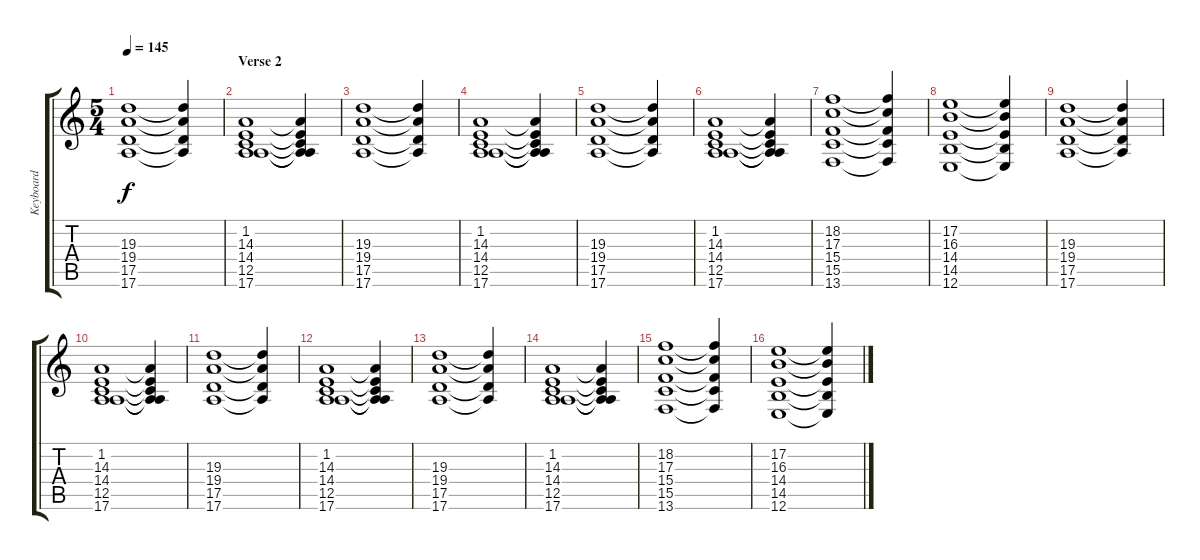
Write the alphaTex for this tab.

\track ("Keyboard" "Keyboard") {instrument pad2warm}
\staff {score tabs}
\tuning (E4 B3 G3 D3 A2 E2) {hide}
\ts (5 4)
\tempo 145
\clef g2
\ks c
(19.3 19.4 17.5 17.6).1{dy f} (19.3{t} 19.4{t} 17.5{t} 17.6{t}).4 |
\section ("" "Verse 2")
(1.2 14.3 14.4 12.5 17.6).1{volume 5} (1.2{t} 14.3{t} 14.4{t} 12.5{t} 17.6{t}).4 |
(19.3 19.4 17.5 17.6).1 (19.3{t} 19.4{t} 17.5{t} 17.6{t}).4 |
(1.2 14.3 14.4 12.5 17.6).1 (1.2{t} 14.3{t} 14.4{t} 12.5{t} 17.6{t}).4 |
(19.3 19.4 17.5 17.6).1 (19.3{t} 19.4{t} 17.5{t} 17.6{t}).4 |
(1.2 14.3 14.4 12.5 17.6).1 (1.2{t} 14.3{t} 14.4{t} 12.5{t} 17.6{t}).4 |
(18.2 17.3 15.4 15.5 13.6).1 (18.2{t} 17.3{t} 15.4{t} 15.5{t} 13.6{t}).4 |
(17.2 16.3 14.4 14.5 12.6).1 (17.2{t} 16.3{t} 14.4{t} 14.5{t} 12.6{t}).4 |
(19.3 19.4 17.5 17.6).1 (19.3{t} 19.4{t} 17.5{t} 17.6{t}).4 |
(1.2 14.3 14.4 12.5 17.6).1 (1.2{t} 14.3{t} 14.4{t} 12.5{t} 17.6{t}).4 |
(19.3 19.4 17.5 17.6).1 (19.3{t} 19.4{t} 17.5{t} 17.6{t}).4 |
(1.2 14.3 14.4 12.5 17.6).1 (1.2{t} 14.3{t} 14.4{t} 12.5{t} 17.6{t}).4 |
(19.3 19.4 17.5 17.6).1 (19.3{t} 19.4{t} 17.5{t} 17.6{t}).4 |
(1.2 14.3 14.4 12.5 17.6).1 (1.2{t} 14.3{t} 14.4{t} 12.5{t} 17.6{t}).4 |
(18.2 17.3 15.4 15.5 13.6).1 (18.2{t} 17.3{t} 15.4{t} 15.5{t} 13.6{t}).4 |
(17.2 16.3 14.4 14.5 12.6).1 (17.2{t} 16.3{t} 14.4{t} 14.5{t} 12.6{t}).4
